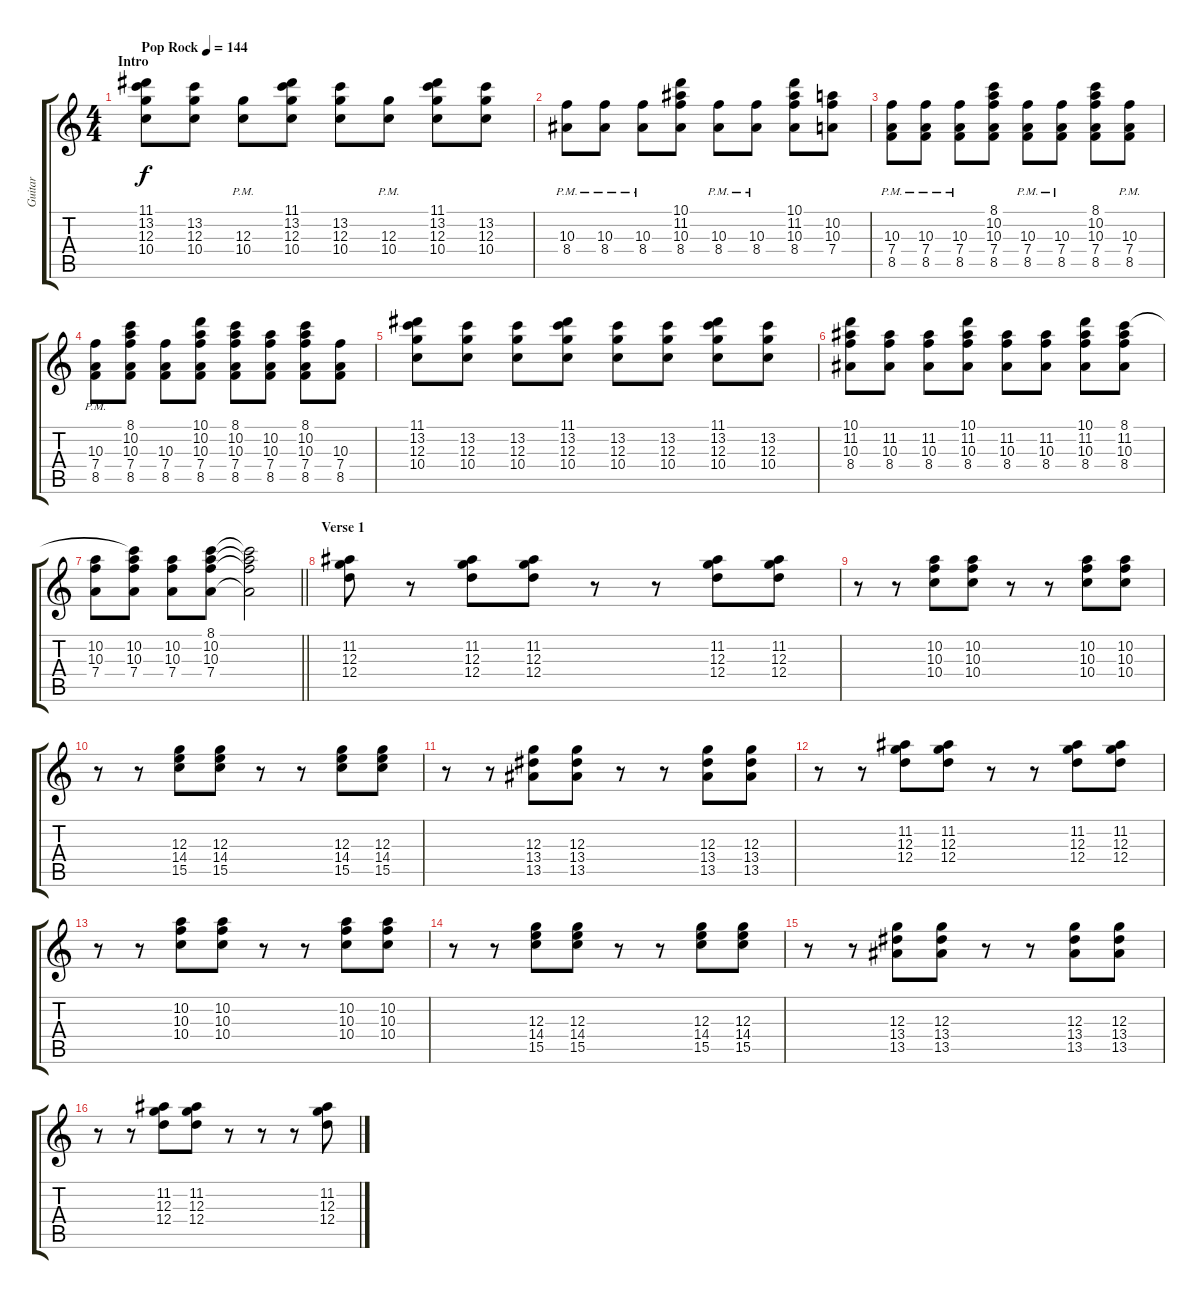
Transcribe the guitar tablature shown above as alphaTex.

\track ("Guitar" "Guitar") {instrument electricguitarclean}
\staff {score tabs}
\tuning (E4 B3 G3 D3 A2 E2) {hide}
\ts (4 4)
\section ("" "Intro")
\tempo (144 "Pop Rock")
\clef g2
\ks c
(11.1 13.2 12.3 10.4).8{dy f instrument electricguitarclean} (13.2 12.3 10.4).8 (12.3{pm} 10.4).8 (11.1 13.2 12.3 10.4).8 (13.2 12.3 10.4).8 (12.3{pm} 10.4).8 (11.1 13.2 12.3 10.4).8 (13.2 12.3 10.4).8 |
(10.3{pm} 8.4).8 (10.3{pm} 8.4).8 (10.3{pm} 8.4).8 (10.1 11.2 10.3 8.4).8 (10.3{pm} 8.4).8 (10.3{pm} 8.4).8 (10.1 11.2 10.3 8.4).8 (10.2 10.3 7.4).8 |
(10.3{pm} 7.4 8.5).8 (10.3{pm} 7.4 8.5).8 (10.3{pm} 7.4 8.5).8 (8.1 10.2 10.3 7.4 8.5).8 (10.3{pm} 7.4 8.5).8 (10.3{pm} 7.4 8.5).8 (8.1 10.2 10.3 7.4 8.5).8 (10.3{pm} 7.4 8.5).8 |
(10.3{pm} 7.4 8.5).8 (8.1 10.2 10.3 7.4 8.5).8 (10.3 7.4 8.5).8 (10.1 10.2 10.3 7.4 8.5).8 (8.1 10.2 10.3 7.4 8.5).8 (10.2 10.3 7.4 8.5).8 (8.1 10.2 10.3 7.4 8.5).8 (10.3 7.4 8.5).8 |
(11.1 13.2 12.3 10.4).8 (13.2 12.3 10.4).8 (13.2 12.3 10.4).8 (11.1 13.2 12.3 10.4).8 (13.2 12.3 10.4).8 (13.2 12.3 10.4).8 (11.1 13.2 12.3 10.4).8 (13.2 12.3 10.4).8 |
(10.1 11.2 10.3 8.4).8 (11.2 10.3 8.4).8 (11.2 10.3 8.4).8 (10.1 11.2 10.3 8.4).8 (11.2 10.3 8.4).8 (11.2 10.3 8.4).8 (10.1 11.2 10.3 8.4).8 (8.1 11.2 10.3 8.4).8 |
\barLineRight lightlight
(10.2 10.3 7.4).8 (8.1{t} 10.2 10.3 7.4).8 (10.2 10.3 7.4).8 (8.1 10.2 10.3 7.4).8 (8.1{t} 10.2{t} 10.3{t} 7.4{t}).2 |
\section ("" "Verse 1")
(11.2 12.3 12.4).8{volume 6 instrument acousticguitarsteel} r.8 (11.2 12.3 12.4).8 (11.2 12.3 12.4).8 r.8 r.8 (11.2 12.3 12.4).8 (11.2 12.3 12.4).8 |
r.8 r.8 (10.2 10.3 10.4).8 (10.2 10.3 10.4).8 r.8 r.8 (10.2 10.3 10.4).8 (10.2 10.3 10.4).8 |
r.8 r.8 (12.3 14.4 15.5).8 (12.3 14.4 15.5).8 r.8 r.8 (12.3 14.4 15.5).8 (12.3 14.4 15.5).8 |
r.8 r.8 (12.3 13.4 13.5).8 (12.3 13.4 13.5).8 r.8 r.8 (12.3 13.4 13.5).8 (12.3 13.4 13.5).8 |
r.8 r.8 (11.2 12.3 12.4).8 (11.2 12.3 12.4).8 r.8 r.8 (11.2 12.3 12.4).8 (11.2 12.3 12.4).8 |
r.8 r.8 (10.2 10.3 10.4).8 (10.2 10.3 10.4).8 r.8 r.8 (10.2 10.3 10.4).8 (10.2 10.3 10.4).8 |
r.8 r.8 (12.3 14.4 15.5).8 (12.3 14.4 15.5).8 r.8 r.8 (12.3 14.4 15.5).8 (12.3 14.4 15.5).8 |
r.8 r.8 (12.3 13.4 13.5).8 (12.3 13.4 13.5).8 r.8 r.8 (12.3 13.4 13.5).8 (12.3 13.4 13.5).8 |
r.8 r.8 (11.2 12.3 12.4).8 (11.2 12.3 12.4).8 r.8 r.8 r.8 (11.2 12.3 12.4).8
